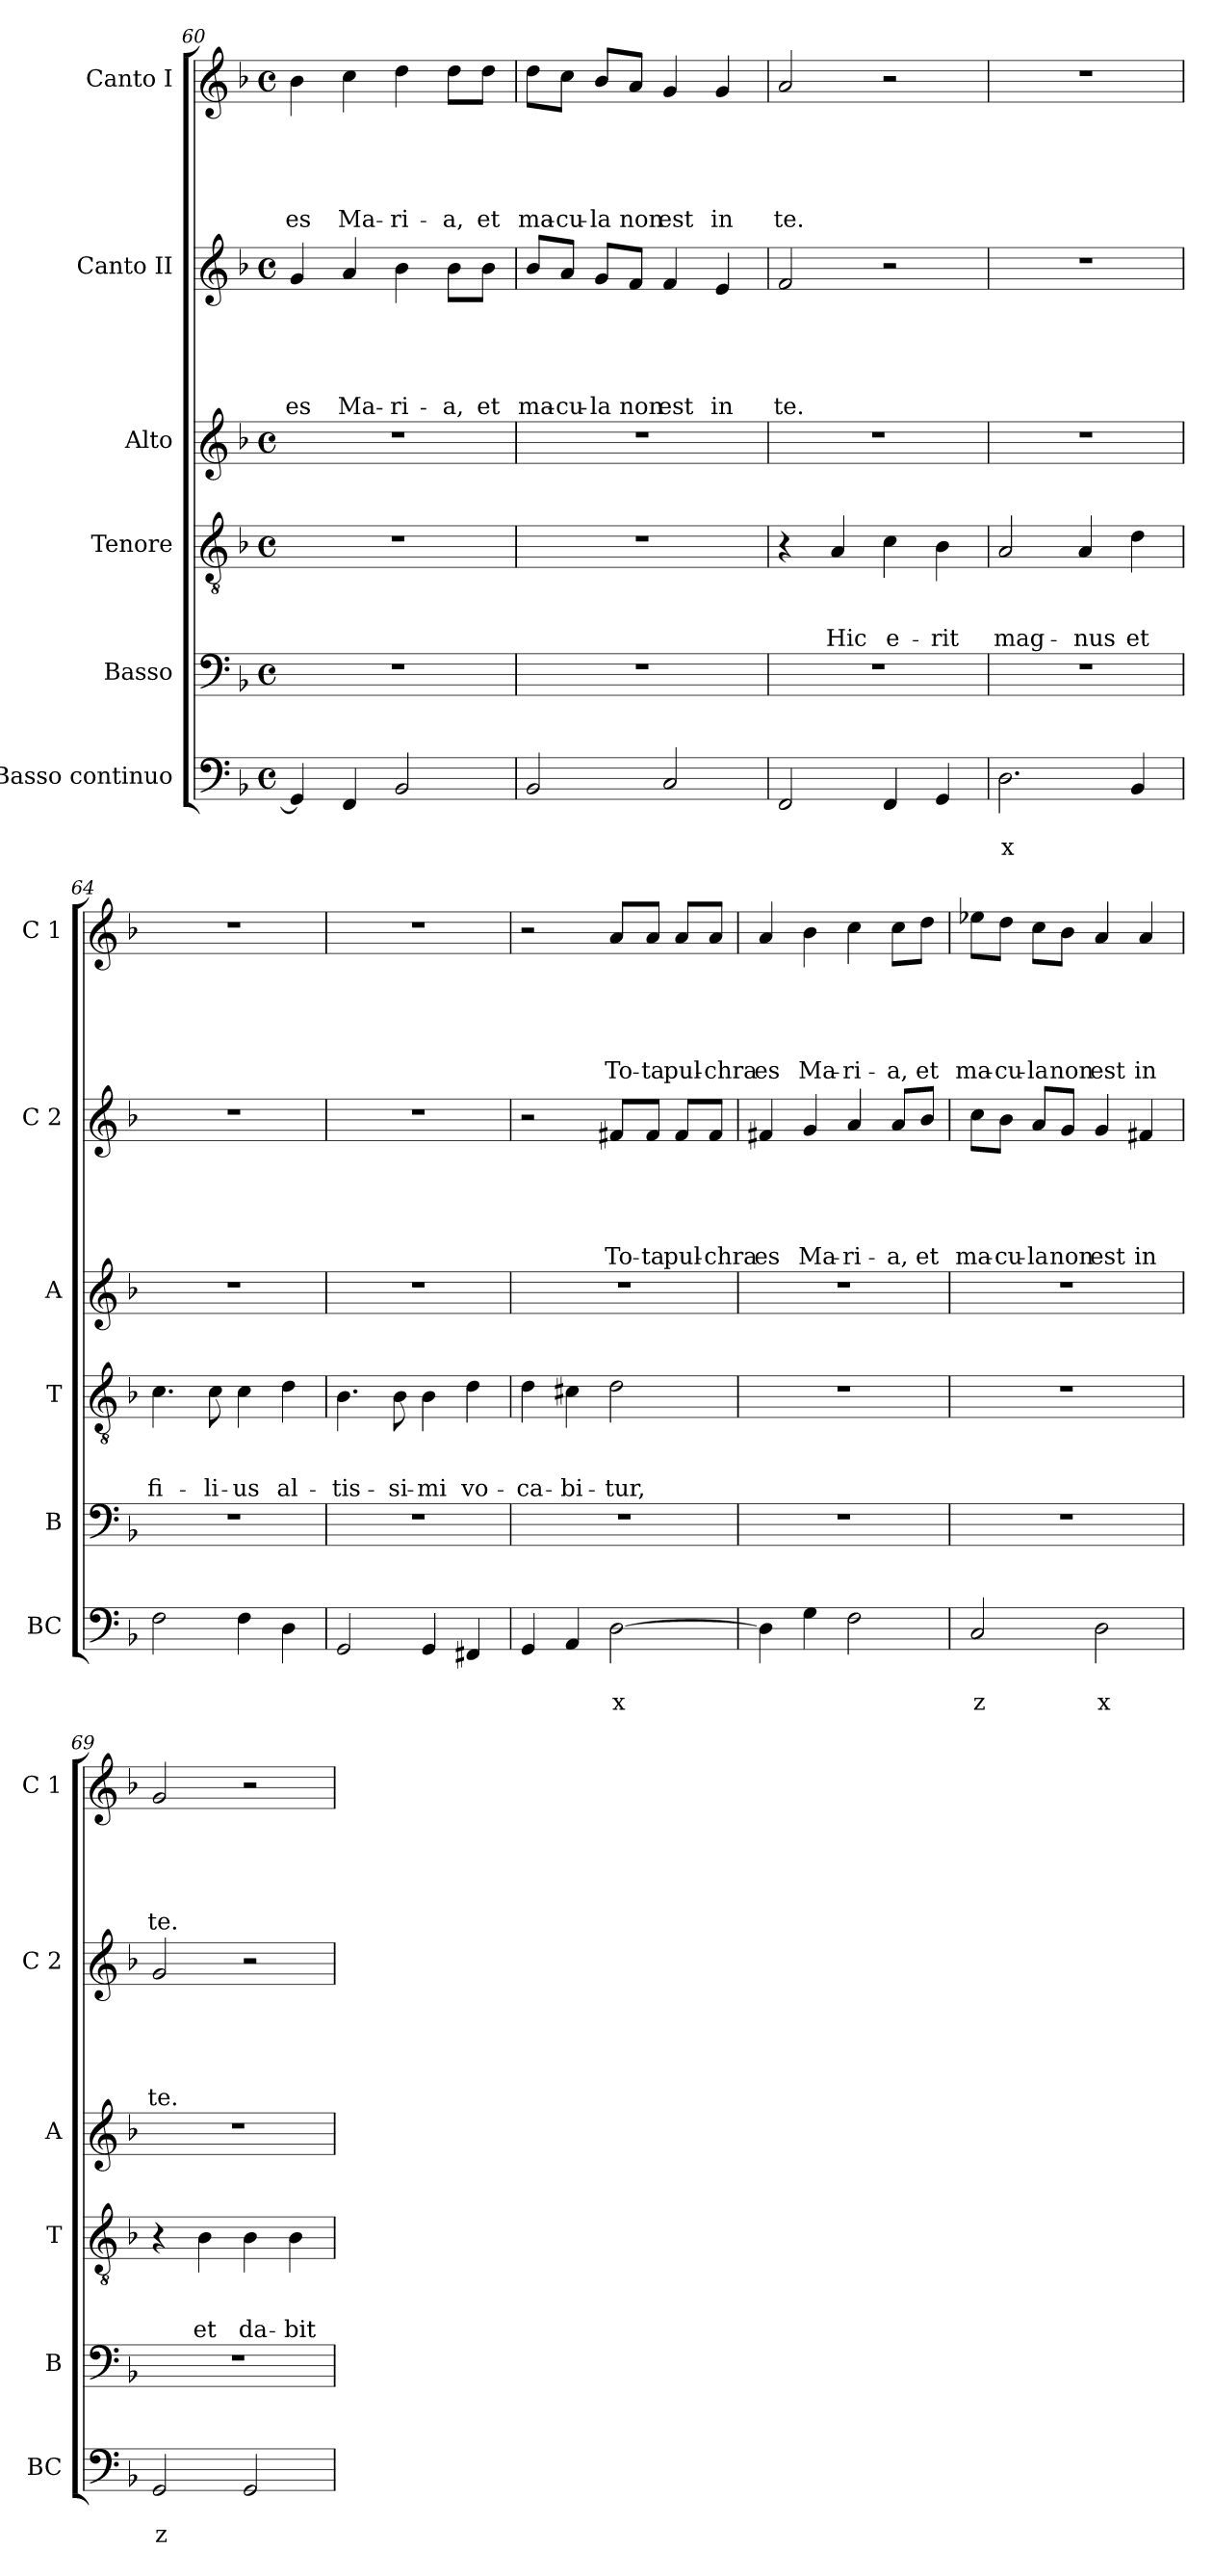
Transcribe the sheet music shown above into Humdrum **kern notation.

**kern	**text	**text	**kern	**kern	**text	**text	**text	**kern	**kern	**text	**text	**text	**text	**text	**kern	**text	**text	**text	**text	**text
*part6	*part6	*part6	*part5	*part4	*part4	*part4	*part4	*part3	*part2	*part2	*part2	*part2	*part2	*part2	*part1	*part1	*part1	*part1	*part1	*part1
*staff6	*staff6	*staff6	*staff5	*staff4	*staff4	*staff4	*staff4	*staff3	*staff2	*staff2	*staff2	*staff2	*staff2	*staff2	*staff1	*staff1	*staff1	*staff1	*staff1	*staff1
*I"Basso continuo	*	*	*I"Basso	*I"Tenore	*	*	*	*I"Alto	*I"Canto II	*	*	*	*	*	*I"Canto I	*	*	*	*	*
*I'BC	*	*	*I'B	*I'T	*	*	*	*I'A	*I'C 2	*	*	*	*	*	*I'C 1	*	*	*	*	*
*clefF4	*	*	*clefF4	*clefGv2	*	*	*	*clefG2	*clefG2	*	*	*	*	*	*clefG2	*	*	*	*	*
*k[b-]	*	*	*k[b-]	*k[b-]	*	*	*	*k[b-]	*k[b-]	*	*	*	*	*	*k[b-]	*	*	*	*	*
*F:	*	*	*F:	*F:	*	*	*	*F:	*F:	*	*	*	*	*	*F:	*	*	*	*	*
*M4/4	*	*	*M4/4	*M4/4	*	*	*	*M4/4	*M4/4	*	*	*	*	*	*M4/4	*	*	*	*	*
*met(c)	*	*	*met(c)	*met(c)	*	*	*	*met(c)	*met(c)	*	*	*	*	*	*met(c)	*	*	*	*	*
=60	=60	=60	=60	=60	=60	=60	=60	=60	=60	=60	=60	=60	=60	=60	=60	=60	=60	=60	=60	=60
!	!	!	!	!	!	!	!	!	!	!	!	!	!	!LO:LY:b	!	!	!	!	!	!LO:LY:b
4GG/]	.	.	1r	1r	.	.	.	1r	4g/	.	.	.	.	es	4b-\	.	.	.	.	es
!	!	!	!	!	!	!	!	!	!	!	!	!	!	!LO:LY:b	!	!	!	!	!	!LO:LY:b
4FF/	.	.	.	.	.	.	.	.	4a/	.	.	.	.	Ma-	4cc\	.	.	.	.	Ma-
!	!	!	!	!	!	!	!	!	!	!	!	!	!	!LO:LY:b	!	!	!	!	!	!LO:LY:b
2BB-/	.	.	.	.	.	.	.	.	4b-\	.	.	.	.	-ri-	4dd\	.	.	.	.	-ri-
!	!	!	!	!	!	!	!	!	!	!	!	!	!	!LO:LY:b	!	!	!	!	!	!LO:LY:b
.	.	.	.	.	.	.	.	.	8b-\L	.	.	.	.	-a,	8dd\L	.	.	.	.	-a,
!	!	!	!	!	!	!	!	!	!	!	!	!	!	!LO:LY:b	!	!	!	!	!	!LO:LY:b
.	.	.	.	.	.	.	.	.	8b-\J	.	.	.	.	et	8dd\J	.	.	.	.	et
!!LO:LB:g=z
=61	=61	=61	=61	=61	=61	=61	=61	=61	=61	=61	=61	=61	=61	=61	=61	=61	=61	=61	=61	=61
!	!	!	!	!	!	!	!	!	!	!	!	!	!	!LO:LY:b	!	!	!	!	!	!LO:LY:b
2BB-/	.	.	1r	1r	.	.	.	1r	8b-/L	.	.	.	.	ma-	8dd\L	.	.	.	.	ma-
!	!	!	!	!	!	!	!	!	!	!	!	!	!	!LO:LY:b	!	!	!	!	!	!LO:LY:b
.	.	.	.	.	.	.	.	.	8a/J	.	.	.	.	-cu-	8cc\J	.	.	.	.	-cu-
!	!	!	!	!	!	!	!	!	!	!	!	!	!	!LO:LY:b	!	!	!	!	!	!LO:LY:b
.	.	.	.	.	.	.	.	.	8g/L	.	.	.	.	-la	8b-/L	.	.	.	.	-la
!	!	!	!	!	!	!	!	!	!	!	!	!	!	!LO:LY:b	!	!	!	!	!	!LO:LY:b
.	.	.	.	.	.	.	.	.	8f/J	.	.	.	.	non	8a/J	.	.	.	.	non
!	!	!	!	!	!	!	!	!	!	!	!	!	!	!LO:LY:b	!	!	!	!	!	!LO:LY:b
2C/	.	.	.	.	.	.	.	.	4f/	.	.	.	.	est	4g/	.	.	.	.	est
!	!	!	!	!	!	!	!	!	!	!	!	!	!	!LO:LY:b	!	!	!	!	!	!LO:LY:b
.	.	.	.	.	.	.	.	.	4e/	.	.	.	.	in	4g/	.	.	.	.	in
=62	=62	=62	=62	=62	=62	=62	=62	=62	=62	=62	=62	=62	=62	=62	=62	=62	=62	=62	=62	=62
!	!	!	!	!	!	!	!	!	!	!	!	!	!	!LO:LY:b	!	!	!	!	!	!LO:LY:b
2FF/	.	.	1r	4r	.	.	.	1r	2f/	.	.	.	.	te.	2a/	.	.	.	.	te.
!	!	!	!	!	!	!	!LO:LY:b	!	!	!	!	!	!	!	!	!	!	!	!	!
.	.	.	.	4A/	.	.	Hic	.	.	.	.	.	.	.	.	.	.	.	.	.
!	!	!	!	!	!	!	!LO:LY:b	!	!	!	!	!	!	!	!	!	!	!	!	!
4FF/	.	.	.	4c\	.	.	e-	.	2r	.	.	.	.	.	2r	.	.	.	.	.
!	!	!	!	!	!	!	!LO:LY:b	!	!	!	!	!	!	!	!	!	!	!	!	!
4GG/	.	.	.	4B-\	.	.	-rit	.	.	.	.	.	.	.	.	.	.	.	.	.
=63	=63	=63	=63	=63	=63	=63	=63	=63	=63	=63	=63	=63	=63	=63	=63	=63	=63	=63	=63	=63
!	!	!LO:LY:b	!	!	!	!	!LO:LY:b	!	!	!	!	!	!	!	!	!	!	!	!	!
2.D\	.	x	1r	2A/	.	.	mag-	1r	1r	.	.	.	.	.	1r	.	.	.	.	.
!	!	!	!	!	!	!	!LO:LY:b	!	!	!	!	!	!	!	!	!	!	!	!	!
.	.	.	.	4A/	.	.	-nus	.	.	.	.	.	.	.	.	.	.	.	.	.
!	!	!	!	!	!	!	!LO:LY:b	!	!	!	!	!	!	!	!	!	!	!	!	!
4BB-/	.	.	.	4d\	.	.	et	.	.	.	.	.	.	.	.	.	.	.	.	.
=64	=64	=64	=64	=64	=64	=64	=64	=64	=64	=64	=64	=64	=64	=64	=64	=64	=64	=64	=64	=64
!	!	!	!	!	!	!	!LO:LY:b	!	!	!	!	!	!	!	!	!	!	!	!	!
2F\	.	.	1r	4.c\	.	.	fi-	1r	1r	.	.	.	.	.	1r	.	.	.	.	.
!	!	!	!	!	!	!	!LO:LY:b	!	!	!	!	!	!	!	!	!	!	!	!	!
.	.	.	.	8c\	.	.	-li-	.	.	.	.	.	.	.	.	.	.	.	.	.
!	!	!	!	!	!	!	!LO:LY:b	!	!	!	!	!	!	!	!	!	!	!	!	!
4F\	.	.	.	4c\	.	.	-us	.	.	.	.	.	.	.	.	.	.	.	.	.
!	!	!	!	!	!	!	!LO:LY:b	!	!	!	!	!	!	!	!	!	!	!	!	!
4D\	.	.	.	4d\	.	.	al-	.	.	.	.	.	.	.	.	.	.	.	.	.
=65	=65	=65	=65	=65	=65	=65	=65	=65	=65	=65	=65	=65	=65	=65	=65	=65	=65	=65	=65	=65
!	!	!	!	!	!	!	!LO:LY:b	!	!	!	!	!	!	!	!	!	!	!	!	!
2GG/	.	.	1r	4.B-\	.	.	-tis-	1r	1r	.	.	.	.	.	1r	.	.	.	.	.
!	!	!	!	!	!	!	!LO:LY:b	!	!	!	!	!	!	!	!	!	!	!	!	!
.	.	.	.	8B-\	.	.	-si-	.	.	.	.	.	.	.	.	.	.	.	.	.
!	!	!	!	!	!	!	!LO:LY:b	!	!	!	!	!	!	!	!	!	!	!	!	!
4GG/	.	.	.	4B-\	.	.	-mi	.	.	.	.	.	.	.	.	.	.	.	.	.
!	!	!	!	!	!	!	!LO:LY:b	!	!	!	!	!	!	!	!	!	!	!	!	!
4FF#X/	.	.	.	4d\	.	.	vo-	.	.	.	.	.	.	.	.	.	.	.	.	.
=66	=66	=66	=66	=66	=66	=66	=66	=66	=66	=66	=66	=66	=66	=66	=66	=66	=66	=66	=66	=66
!	!	!	!	!	!	!	!LO:LY:b	!	!	!	!	!	!	!	!	!	!	!	!	!
4GG/	.	.	1r	4d\	.	.	-ca-	1r	2r	.	.	.	.	.	2r	.	.	.	.	.
!	!	!	!	!	!	!	!LO:LY:b	!	!	!	!	!	!	!	!	!	!	!	!	!
4AA/	.	.	.	4c#X\	.	.	-bi-	.	.	.	.	.	.	.	.	.	.	.	.	.
!	!	!LO:LY:b	!	!	!	!	!LO:LY:b	!	!	!	!	!	!	!LO:LY:b	!	!	!	!	!	!LO:LY:b
[2D\	.	x	.	2d\	.	.	-tur,	.	8f#X/L	.	.	.	.	To-	8a/L	.	.	.	.	To-
!	!	!	!	!	!	!	!	!	!	!	!	!	!	!LO:LY:b	!	!	!	!	!	!LO:LY:b
.	.	.	.	.	.	.	.	.	8f#/J	.	.	.	.	-ta	8a/J	.	.	.	.	-ta
!	!	!	!	!	!	!	!	!	!	!	!	!	!	!LO:LY:b	!	!	!	!	!	!LO:LY:b
.	.	.	.	.	.	.	.	.	8f#/L	.	.	.	.	pul-	8a/L	.	.	.	.	pul-
!	!	!	!	!	!	!	!	!	!	!	!	!	!	!LO:LY:b	!	!	!	!	!	!LO:LY:b
.	.	.	.	.	.	.	.	.	8f#/J	.	.	.	.	-chra	8a/J	.	.	.	.	-chra
!!LO:PB:g=z
=67	=67	=67	=67	=67	=67	=67	=67	=67	=67	=67	=67	=67	=67	=67	=67	=67	=67	=67	=67	=67
!	!	!	!	!	!	!	!	!	!	!	!	!	!	!LO:LY:b	!	!	!	!	!	!LO:LY:b
4D\]	.	.	1r	1r	.	.	.	1r	4f#X/	.	.	.	.	es	4a/	.	.	.	.	es
!	!	!	!	!	!	!	!	!	!	!	!	!	!	!LO:LY:b	!	!	!	!	!	!LO:LY:b
4G\	.	.	.	.	.	.	.	.	4g/	.	.	.	.	Ma-	4b-\	.	.	.	.	Ma-
!	!	!	!	!	!	!	!	!	!	!	!	!	!	!LO:LY:b	!	!	!	!	!	!LO:LY:b
2F\	.	.	.	.	.	.	.	.	4a/	.	.	.	.	-ri-	4cc\	.	.	.	.	-ri-
!	!	!	!	!	!	!	!	!	!	!	!	!	!	!LO:LY:b	!	!	!	!	!	!LO:LY:b
.	.	.	.	.	.	.	.	.	8a/L	.	.	.	.	-a,	8cc\L	.	.	.	.	-a,
!	!	!	!	!	!	!	!	!	!	!	!	!	!	!LO:LY:b	!	!	!	!	!	!LO:LY:b
.	.	.	.	.	.	.	.	.	8b-/J	.	.	.	.	et	8dd\J	.	.	.	.	et
=68	=68	=68	=68	=68	=68	=68	=68	=68	=68	=68	=68	=68	=68	=68	=68	=68	=68	=68	=68	=68
!	!	!LO:LY:b	!	!	!	!	!	!	!	!	!	!	!	!LO:LY:b	!	!	!	!	!	!LO:LY:b
2C/	.	z	1r	1r	.	.	.	1r	8cc\L	.	.	.	.	ma-	8ee-X\L	.	.	.	.	ma-
!	!	!	!	!	!	!	!	!	!	!	!	!	!	!LO:LY:b	!	!	!	!	!	!LO:LY:b
.	.	.	.	.	.	.	.	.	8b-\J	.	.	.	.	-cu-	8dd\J	.	.	.	.	-cu-
!	!	!	!	!	!	!	!	!	!	!	!	!	!	!LO:LY:b	!	!	!	!	!	!LO:LY:b
.	.	.	.	.	.	.	.	.	8a/L	.	.	.	.	-la	8cc\L	.	.	.	.	-la
!	!	!	!	!	!	!	!	!	!	!	!	!	!	!LO:LY:b	!	!	!	!	!	!LO:LY:b
.	.	.	.	.	.	.	.	.	8g/J	.	.	.	.	non	8b-\J	.	.	.	.	non
!	!	!LO:LY:b	!	!	!	!	!	!	!	!	!	!	!	!LO:LY:b	!	!	!	!	!	!LO:LY:b
2D\	.	x	.	.	.	.	.	.	4g/	.	.	.	.	est	4a/	.	.	.	.	est
!	!	!	!	!	!	!	!	!	!	!	!	!	!	!LO:LY:b	!	!	!	!	!	!LO:LY:b
.	.	.	.	.	.	.	.	.	4f#X/	.	.	.	.	in	4a/	.	.	.	.	in
=69	=69	=69	=69	=69	=69	=69	=69	=69	=69	=69	=69	=69	=69	=69	=69	=69	=69	=69	=69	=69
!	!	!LO:LY:b	!	!	!	!	!	!	!	!	!	!	!	!LO:LY:b	!	!	!	!	!	!LO:LY:b
2GG/	.	z	1r	4r	.	.	.	1r	2g/	.	.	.	.	te.	2g/	.	.	.	.	te.
!	!	!	!	!	!	!	!LO:LY:b	!	!	!	!	!	!	!	!	!	!	!	!	!
.	.	.	.	4B-\	.	.	et	.	.	.	.	.	.	.	.	.	.	.	.	.
!	!	!	!	!	!	!	!LO:LY:b	!	!	!	!	!	!	!	!	!	!	!	!	!
2GG/	.	.	.	4B-\	.	.	da-	.	2r	.	.	.	.	.	2r	.	.	.	.	.
!	!	!	!	!	!	!	!LO:LY:b	!	!	!	!	!	!	!	!	!	!	!	!	!
.	.	.	.	4B-\	.	.	-bit	.	.	.	.	.	.	.	.	.	.	.	.	.
=	=	=	=	=	=	=	=	=	=	=	=	=	=	=	=	=	=	=	=	=
*-	*-	*-	*-	*-	*-	*-	*-	*-	*-	*-	*-	*-	*-	*-	*-	*-	*-	*-	*-	*-
